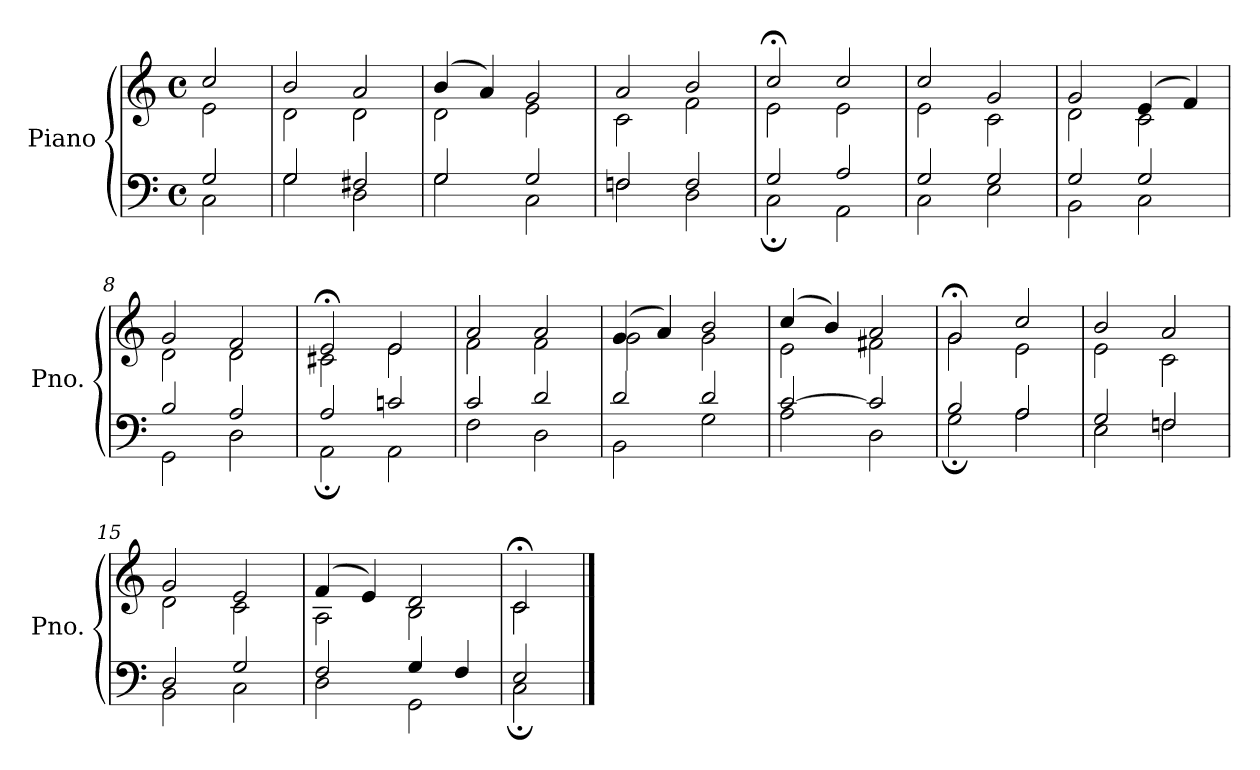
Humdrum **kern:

**kern	**kern
*part1	*part1
*staff2	*staff1
*I"Piano	*
*I'Pno.	*
*clefF4	*clefG2
*k[]	*k[]
*M4/4	*M4/4
*met(c)	*met(c)
=1	=1
*^	*^
2G/	2C\	2cc/	2e\
=2	=2	=2	=2
2G/	2G\	2b/	2d\
2F#X/	2D\	2a/	2d\
=3	=3	=3	=3
2G/	2G\	(4b/	2d\
.	.	4a/)	.
2G/	2C\	2g/	2e\
=4	=4	=4	=4
2Fn/	2F\	2a/	2c\
2F/	2D\	2b/	2f\
=5	=5	=5	=5
2G/	2C;\	2cc;</	2e\
2A/	2AA\	2cc/	2e\
=6	=6	=6	=6
2G/	2C\	2cc/	2e\
2G/	2E\	2g/	2c\
=7	=7	=7	=7
2G/	2BB\	2g/	2d\
2G/	2C\	(4e/	2c\
.	.	4f/)	.
=8	=8	=8	=8
2B/	2GG\	2g/	2d\
2A/	2D\	2f/	2d\
=9	=9	=9	=9
2A/	2AA;\	2e;</	2c#X\
2cn/	2AA\	2e/	2e\
!!LO:LB:g=z	!!
=10	=10	=10	=10
2c/	2F\	2a/	2f\
2d/	2D\	2a/	2f\
=11	=11	=11	=11
2d/	2BB\	(4g/	2g\
.	.	4a/)	.
2d/	2G\	2b/	2g\
=12	=12	=12	=12
[2c/	2A\	(4cc/	2e\
.	.	4b/)	.
2c/]	2D\	2a/	2f#X\
=13	=13	=13	=13
2B/	2G;\	2g;</	2g\
2A/	2A\	2cc/	2e\
=14	=14	=14	=14
2G/	2E\	2b/	2e\
2Fn/	2F\	2a/	2c\
=15	=15	=15	=15
2D/	2BB\	2g/	2d\
2G/	2C\	2e/	2c\
=16	=16	=16	=16
2F/	2D\	(4f/	2A\
.	.	4e/)	.
4G/	2GG\	2d/	2B\
4F/	.	.	.
=17	=17	=17	=17
2E/	2C;\	2c;</	2c\
*v	*v	*	*
*	*v	*v
==	==
*-	*-
